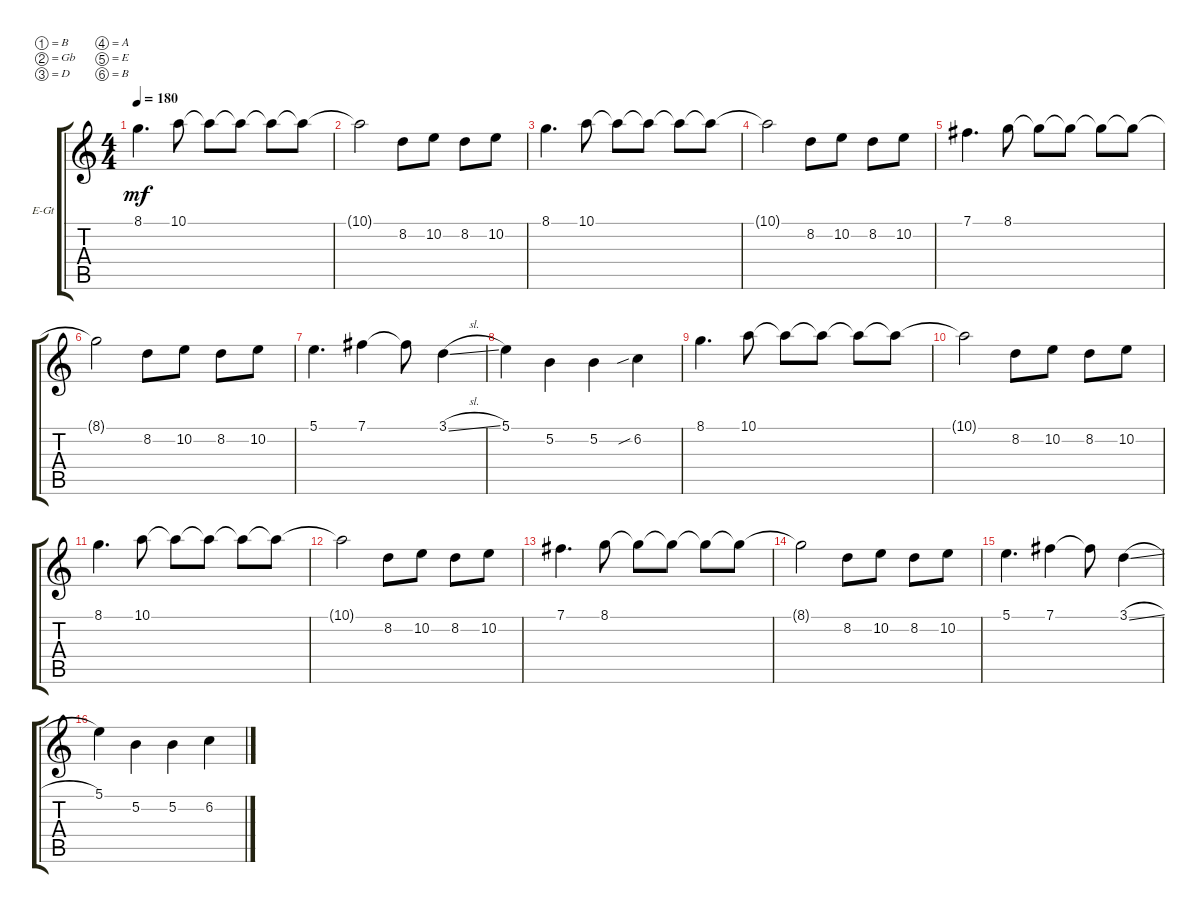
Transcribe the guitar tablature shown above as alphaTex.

\bracketExtendMode groupsimilarinstruments
\firstSystemTrackNameOrientation horizontal
\otherSystemsTrackNameOrientation horizontal
\track ("Additional Electric Guitar" "E-Gt") {instrument distortionguitar}
\staff {score tabs}
\tuning (B3 Gb3 D3 A2 E2 B1)
\ts (4 4)
\tempo 180
\clef g2
\scale
0.333333
\ks c
8.1.4{d dy mf} 10.1.8 10.1{t}.8 10.1{t}.8 10.1{t}.8 10.1{t}.8 |
\scale
0.333333 10.1{t}.2 8.2.8 10.2.8 8.2.8 10.2.8 |
\scale
0.333333 8.1.4{d} 10.1.8 10.1{t}.8 10.1{t}.8 10.1{t}.8 10.1{t}.8 |
\scale
0.333333 10.1{t}.2 8.2.8 10.2.8 8.2.8 10.2.8 |
\scale
0.333333 7.1.4{d} 8.1.8 8.1{t}.8 8.1{t}.8 8.1{t}.8 8.1{t}.8 |
\scale
0.333333 8.1{t}.2 8.2.8 10.2.8 8.2.8 10.2.8 |
\scale
0.333333 5.1.4{d} 7.1.4 7.1{t}.8 3.1{sl}.4 |
\scale
0.333333 5.1.4 5.2.4 5.2.4 6.2{sib}.4 |
\scale
0.333333 8.1.4{d} 10.1.8 10.1{t}.8 10.1{t}.8 10.1{t}.8 10.1{t}.8 |
\scale
0.333333 10.1{t}.2 8.2.8 10.2.8 8.2.8 10.2.8 |
\scale
0.333333 8.1.4{d} 10.1.8 10.1{t}.8 10.1{t}.8 10.1{t}.8 10.1{t}.8 |
\scale
0.333333 10.1{t}.2 8.2.8 10.2.8 8.2.8 10.2.8 |
\scale
0.333333 7.1.4{d} 8.1.8 8.1{t}.8 8.1{t}.8 8.1{t}.8 8.1{t}.8 |
\scale
0.333333 8.1{t}.2 8.2.8 10.2.8 8.2.8 10.2.8 |
\scale
0.333333 5.1.4{d} 7.1.4 7.1{t}.8 3.1{sl}.4 |
\scale
0.333333 5.1.4 5.2.4 5.2.4 6.2.4
